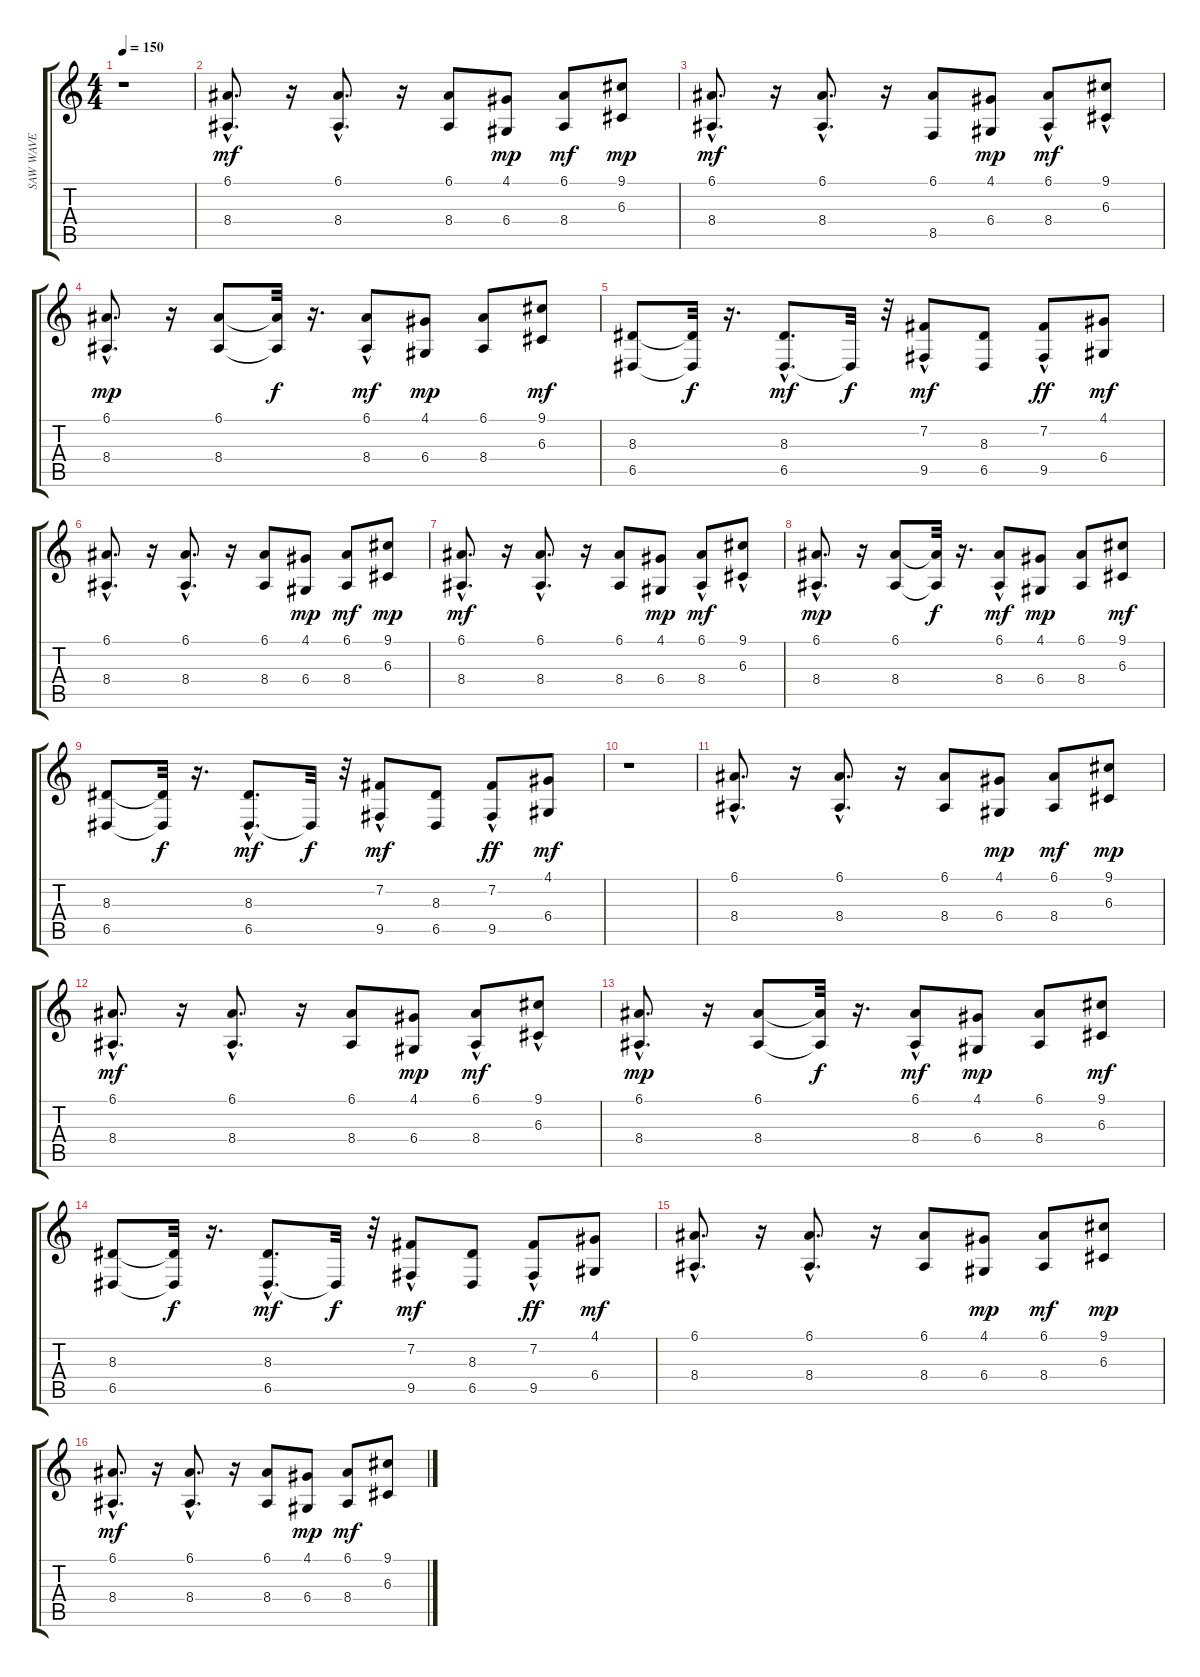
\track ("SAW WAVE" "SAW WAVE") {instrument lead2sawtooth}
\staff {score tabs}
\tuning (E4 B3 G3 D3 A2 E2) {hide}
\ts (4 4)
\tempo 150
\clef g2
\ks c
r.1{dy mf instrument lead2sawtooth} |
(6.1{hac} 8.4{hac}).8{d} r.16 (6.1 8.4{hac}).8{d} r.16 (6.1 8.4).8 (4.1 6.4).8{dy mp} (6.1 8.4).8{dy mf} (9.1 6.3).8{dy mp} |
(6.1{hac} 8.4{hac}).8{d dy mf} r.16 (6.1 8.4{hac}).8{d} r.16 (6.1 8.5).8 (4.1 6.4).8{dy mp} (6.1 8.4{hac}).8{dy mf} (9.1 6.3{hac}).8 |
(6.1{hac} 8.4{hac}).8{d dy mp} r.16 (6.1 8.4).8 (6.1{t} 8.4{t}).32{dy f} r.16{d} (6.1 8.4{hac}).8{dy mf} (4.1 6.4).8{dy mp} (6.1 8.4).8 (9.1 6.3).8{dy mf} |
(8.3 6.5).8 (8.3{t} 6.5{t}).32{dy f} r.16{d} (8.3{hac} 6.5{hac}).8{d dy mf} 6.5{t}.32{dy f} r.32 (7.2 9.5{hac}).8{dy mf} (8.3 6.5).8 (7.2{hac} 9.5).8{dy ff} (4.1 6.4).8{dy mf} |
(6.1{hac} 8.4{hac}).8{d} r.16 (6.1 8.4{hac}).8{d} r.16 (6.1 8.4).8 (4.1 6.4).8{dy mp} (6.1 8.4).8{dy mf} (9.1 6.3).8{dy mp} |
(6.1{hac} 8.4{hac}).8{d dy mf} r.16 (6.1 8.4{hac}).8{d} r.16 (6.1 8.4).8 (4.1 6.4).8{dy mp} (6.1 8.4{hac}).8{dy mf} (9.1 6.3{hac}).8 |
(6.1{hac} 8.4{hac}).8{d dy mp} r.16 (6.1 8.4).8 (6.1{t} 8.4{t}).32{dy f} r.16{d} (6.1 8.4{hac}).8{dy mf} (4.1 6.4).8{dy mp} (6.1 8.4).8 (9.1 6.3).8{dy mf} |
(8.3 6.5).8 (8.3{t} 6.5{t}).32{dy f} r.16{d} (8.3{hac} 6.5{hac}).8{d dy mf} 6.5{t}.32{dy f} r.32 (7.2 9.5{hac}).8{dy mf} (8.3 6.5).8 (7.2{hac} 9.5).8{dy ff} (4.1 6.4).8{dy mf} |
r.1 |
(6.1{hac} 8.4{hac}).8{d} r.16 (6.1 8.4{hac}).8{d} r.16 (6.1 8.4).8 (4.1 6.4).8{dy mp} (6.1 8.4).8{dy mf} (9.1 6.3).8{dy mp} |
(6.1{hac} 8.4{hac}).8{d dy mf} r.16 (6.1 8.4{hac}).8{d} r.16 (6.1 8.4).8 (4.1 6.4).8{dy mp} (6.1 8.4{hac}).8{dy mf} (9.1 6.3{hac}).8 |
(6.1{hac} 8.4{hac}).8{d dy mp} r.16 (6.1 8.4).8 (6.1{t} 8.4{t}).32{dy f} r.16{d} (6.1 8.4{hac}).8{dy mf} (4.1 6.4).8{dy mp} (6.1 8.4).8 (9.1 6.3).8{dy mf} |
(8.3 6.5).8 (8.3{t} 6.5{t}).32{dy f} r.16{d} (8.3{hac} 6.5{hac}).8{d dy mf} 6.5{t}.32{dy f} r.32 (7.2 9.5{hac}).8{dy mf} (8.3 6.5).8 (7.2{hac} 9.5).8{dy ff} (4.1 6.4).8{dy mf} |
(6.1{hac} 8.4{hac}).8{d} r.16 (6.1 8.4{hac}).8{d} r.16 (6.1 8.4).8 (4.1 6.4).8{dy mp} (6.1 8.4).8{dy mf} (9.1 6.3).8{dy mp} |
(6.1{hac} 8.4{hac}).8{d dy mf} r.16 (6.1 8.4{hac}).8{d} r.16 (6.1 8.4).8 (4.1 6.4).8{dy mp} (6.1 8.4).8{dy mf} (9.1 6.3).8
